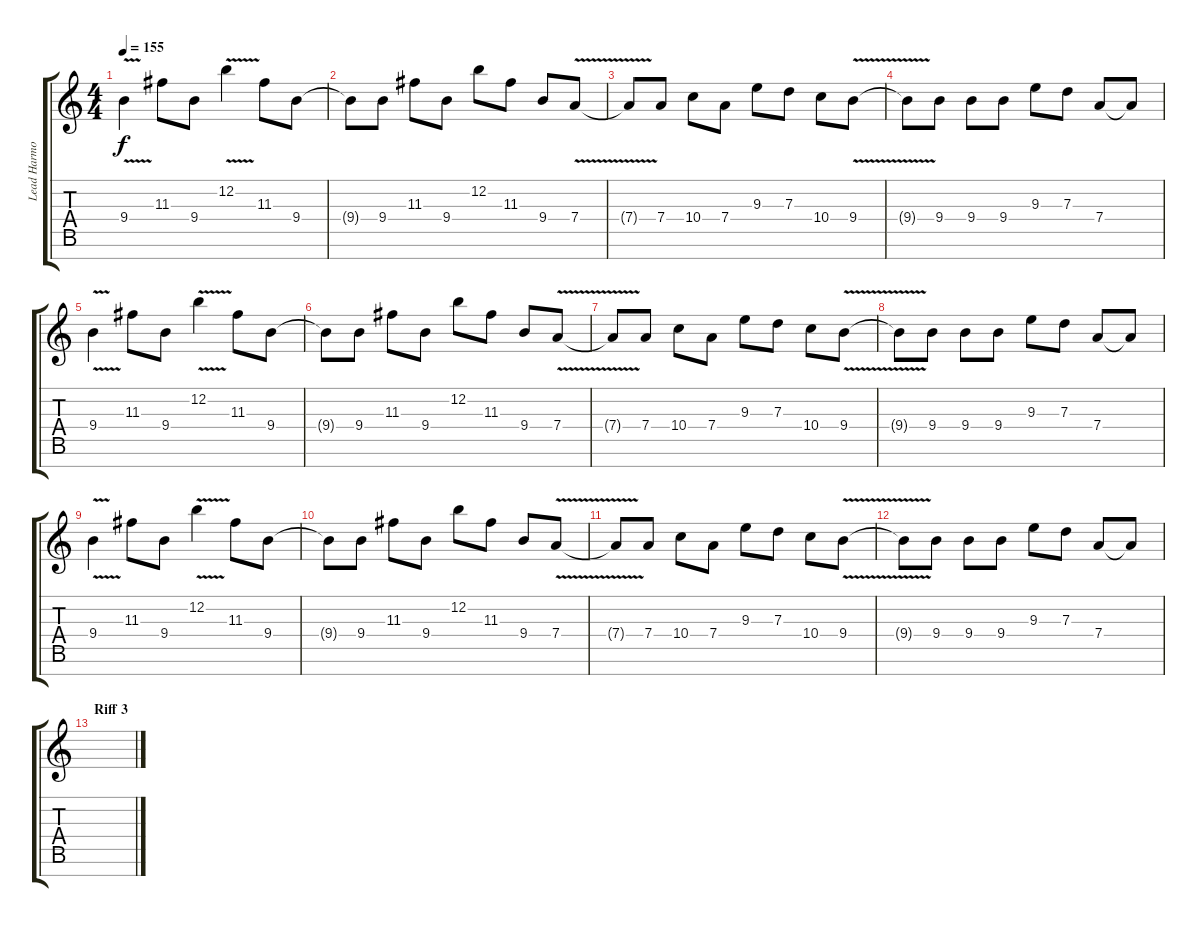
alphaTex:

\track ("Lead Harmonies" "Lead Harmo") {instrument overdrivenguitar}
\staff {score tabs}
\tuning (E4 B3 G3 D3 A2 E2 B1) {hide}
\ts (4 4)
\tempo 155
\clef g2
\ks c
9.4{v}.4{dy f} 11.3.8 9.4.8 12.2{v}.4 11.3.8 9.4.8 |
9.4{t}.8 9.4.8 11.3.8 9.4.8 12.2.8 11.3.8 9.4.8 7.4{v}.8 |
7.4{t}.8 7.4.8 10.4.8 7.4.8 9.3.8 7.3.8 10.4.8 9.4{v}.8 |
9.4{t}.8 9.4.8 9.4.8 9.4.8 9.3.8 7.3.8 7.4.8 7.4{t}.8 |
9.4{v}.4 11.3.8 9.4.8 12.2{v}.4 11.3.8 9.4.8 |
9.4{t}.8 9.4.8 11.3.8 9.4.8 12.2.8 11.3.8 9.4.8 7.4{v}.8 |
7.4{t}.8 7.4.8 10.4.8 7.4.8 9.3.8 7.3.8 10.4.8 9.4{v}.8 |
9.4{t}.8 9.4.8 9.4.8 9.4.8 9.3.8 7.3.8 7.4.8 7.4{t}.8 |
9.4{v}.4 11.3.8 9.4.8 12.2{v}.4 11.3.8 9.4.8 |
9.4{t}.8 9.4.8 11.3.8 9.4.8 12.2.8 11.3.8 9.4.8 7.4{v}.8 |
7.4{t}.8 7.4.8 10.4.8 7.4.8 9.3.8 7.3.8 10.4.8 9.4{v}.8 |
9.4{t}.8 9.4.8 9.4.8 9.4.8 9.3.8 7.3.8 7.4.8 7.4{t}.8 |
\section ("" "Riff 3")
